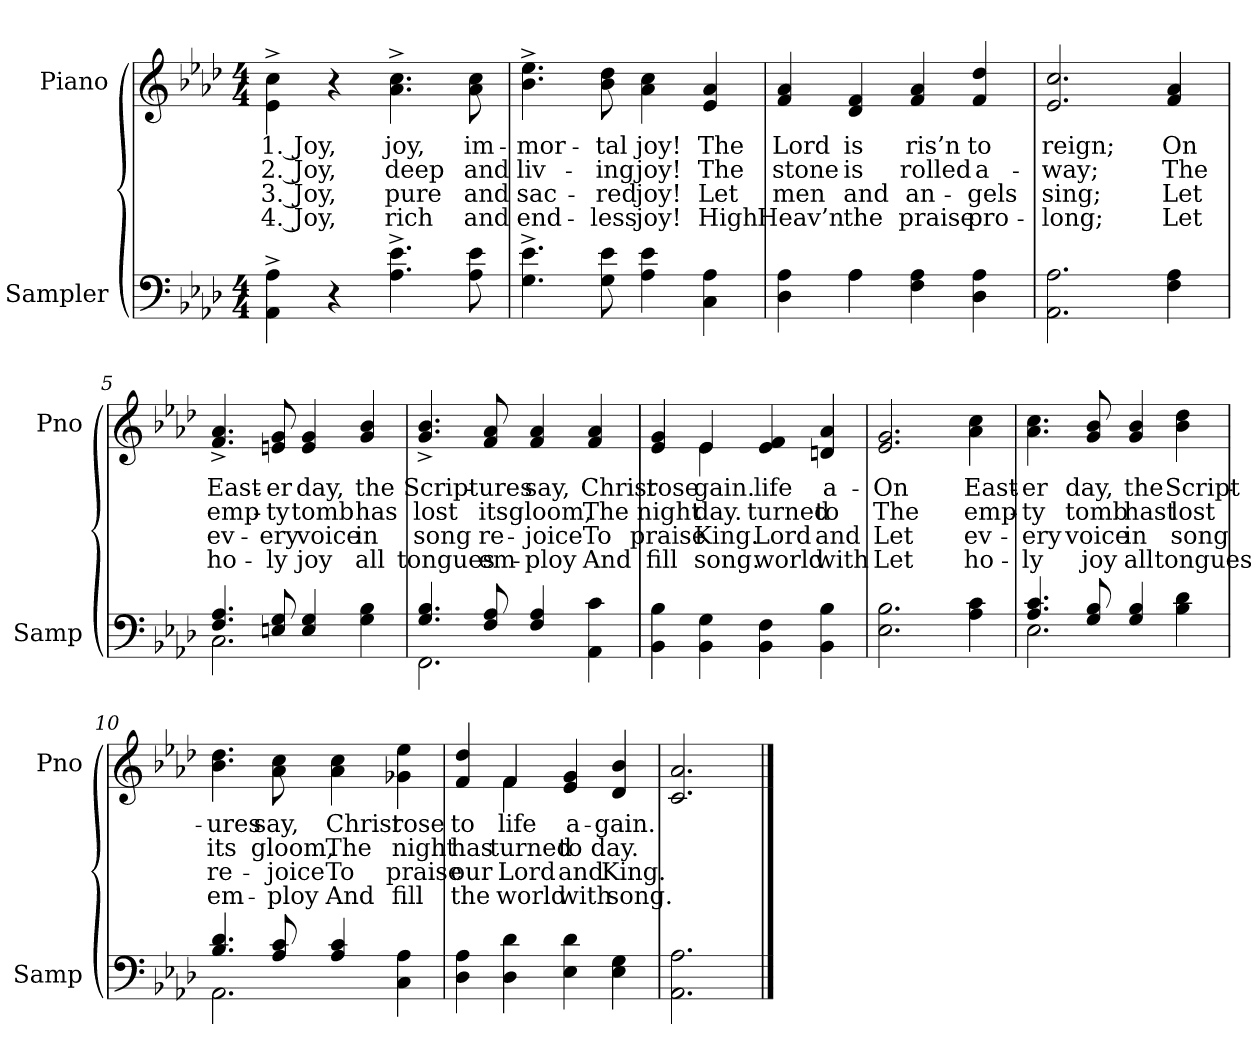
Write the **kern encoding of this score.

**kern	**kern	**text	**text	**text	**text
*part2	*part1	*part1	*part1	*part1	*part1
*staff2	*staff1	*staff1	*staff1	*staff1	*staff1
*I"Sampler	*I"Piano	*	*	*	*
*I'Samp	*I'Pno	*	*	*	*
*clefF4	*clefG2	*	*	*	*
*k[b-e-a-d-]	*k[b-e-a-d-]	*	*	*	*
*A-:	*A-:	*	*	*	*
*M4/4	*M4/4	*	*	*	*
=1	=1	=1	=1	=1	=1
4AA-^ 4A-^	4e-\^ 4cc\^	1. Joy,	2. Joy,	3. Joy,	4. Joy,
4r	4r	.	.	.	.
4.A-^ 4.e-^	4.a-^ 4.cc^	joy,	deep	pure	rich
8A- 8e-	8a- 8cc	im-	and	and	and
=2	=2	=2	=2	=2	=2
4.G^ 4.e-^	4.b-^ 4.ee-^	-mor-	liv-	sac-	end-
8G 8e-	8b- 8dd-	-tal	-ing	-red	-less
4A- 4e-	4a- 4cc	joy!	joy!	joy!	joy!
4C 4A-	4e- 4a-	The	The	Let	High
=3	=3	=3	=3	=3	=3
*^	*	*	*	*	*
4D- 4A-	4ryy	4f 4a-	Lord	stone	men	Heav’n
4A-\	4A-	4d- 4f	is	is	and	the
4F 4A-	2ryy	4f 4a-	ris’n	rolled	an-	praise
4D- 4A-	.	4f 4dd-	to	a-	-gels	pro-
*v	*v	*	*	*	*	*
=4	=4	=4	=4	=4	=4
2.AA- 2.A-	2.e- 2.cc	reign;	-way;	sing;	-long;
4F 4A-	4f 4a-	On	The	Let	Let
=5	=5	=5	=5	=5	=5
*^	*	*	*	*	*
4.F/ 4.A-/	2.C	4.f^ 4.a-^	East-	emp-	ev-	ho-
8En/ 8G/	.	8en 8g	-er	-ty	-ery	-ly
4E/ 4G/	.	4e 4g	day,	tomb	voice	joy
4G 4B-	4ryy	4g 4b-	the	has	in	all
=6	=6	=6	=6	=6	=6	=6
4.G/ 4.B-/	2.FF	4.g^ 4.b-^	Script-	lost	song	tongues
8F/ 8A-/	.	8f 8a-	-ures	its	re-	em-
4F/ 4A-/	.	4f 4a-	say,	gloom,	-joice	-ploy
4AA- 4c	4ryy	4f 4a-	Christ	The	To	And
*v	*v	*	*	*	*	*
=7	=7	=7	=7	=7	=7
*	*^	*	*	*	*
4BB- 4B-	4e- 4g	4ryy	rose	night	praise	fill
4BB- 4G	4e-/	4e-	-gain.	day.	King.	song.
4BB- 4F	4e- 4f	2ryy	life	turned	Lord	world
4BB- 4B-	4dn 4a-	.	a-	to	and	with
*	*v	*v	*	*	*	*
=8	=8	=8	=8	=8	=8
2.E- 2.B-	2.e- 2.g	On	The	Let	Let
4A- 4c	4a- 4cc	East-	emp-	ev-	ho-
=9	=9	=9	=9	=9	=9
*^	*	*	*	*	*
4.A-/ 4.c/	2.E-	4.a- 4.cc	-er	-ty	-ery	-ly
8G/ 8B-/	.	8g 8b-	day,	tomb	voice	joy
4G/ 4B-/	.	4g 4b-	the	hast	in	all
4B- 4d-	4ryy	4b- 4dd-	Script-	lost	song	tongues
=10	=10	=10	=10	=10	=10	=10
4.B-/ 4.d-/	2.AA-	4.b- 4.dd-	-ures	its	re-	em-
8A-/ 8c/	.	8a- 8cc	say,	gloom,	-joice	-ploy
4A-/ 4c/	.	4a- 4cc	Christ	The	To	And
4C 4A-	4ryy	4g-X 4ee-	rose	night	praise	fill
*v	*v	*	*	*	*	*
=11	=11	=11	=11	=11	=11
*	*^	*	*	*	*
4D- 4A-	4f 4dd-	4ryy	to	has	our	the
4D- 4d-	4f/	4f	life	turned	Lord	world
4E- 4d-	4e- 4g	2ryy	a-	to	and	with
4E- 4G	4d- 4b-	.	-gain.	day.	King.	song.
*	*v	*v	*	*	*	*
=12	=12	=12	=12	=12	=12
2.AA- 2.A-	2.c 2.a-	.	.	.	.
==	==	==	==	==	==
*-	*-	*-	*-	*-	*-
